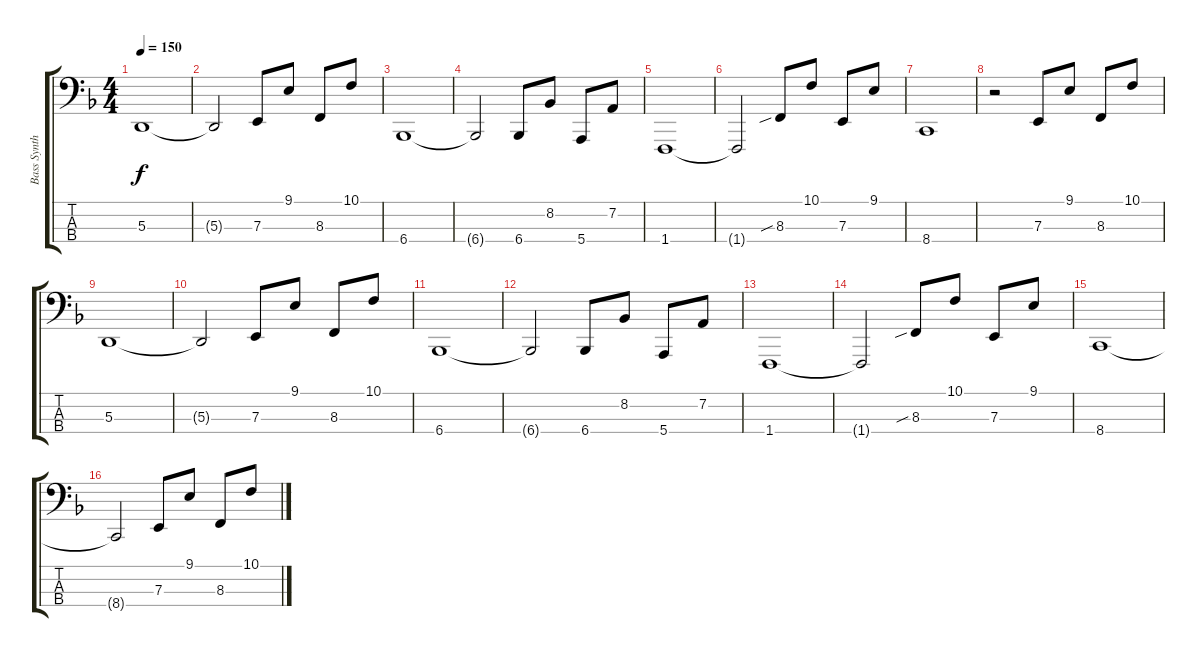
\track ("Bass Synth" "Bass Synth") {instrument lead2sawtooth}
\staff {score tabs}
\tuning (G2 D2 A1 E1) {hide}
\ts (4 4)
\tempo 150
\clef f4
\ks f
5.3.1{dy f} |
5.3{t}.2 7.3.8 9.1.8 8.3.8 10.1.8 |
6.4.1 |
6.4{t}.2 6.4.8 8.2.8 5.4.8 7.2.8 |
1.4.1 |
1.4{t}.2 8.3{sib}.8 10.1.8 7.3.8 9.1.8 |
8.4.1 |
r.2 7.3.8 9.1.8 8.3.8 10.1.8 |
5.3.1 |
5.3{t}.2 7.3.8 9.1.8 8.3.8 10.1.8 |
6.4.1 |
6.4{t}.2 6.4.8 8.2.8 5.4.8 7.2.8 |
1.4.1 |
1.4{t}.2 8.3{sib}.8 10.1.8 7.3.8 9.1.8 |
8.4.1 |
8.4{t}.2 7.3.8 9.1.8 8.3.8 10.1.8
